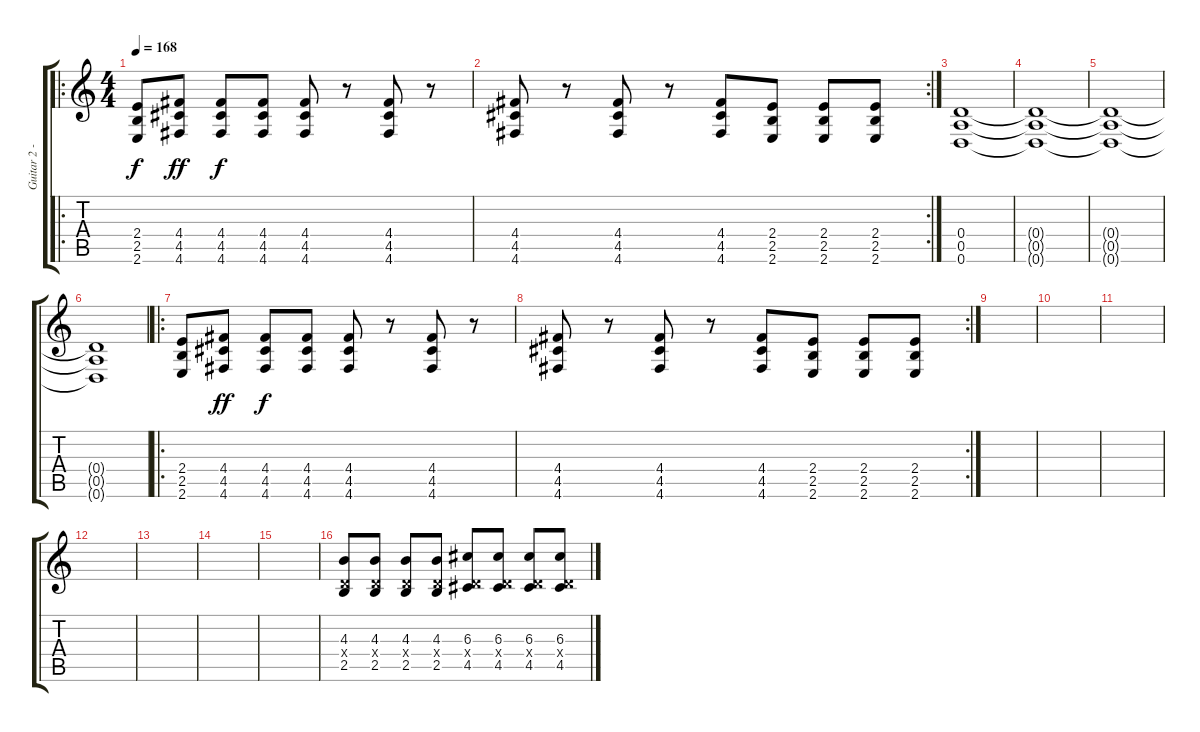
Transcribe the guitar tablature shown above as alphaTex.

\track ("Guitar 2 - Doubled" "Guitar 2 -") {instrument overdrivenguitar}
\staff {score tabs}
\tuning (E4 B3 G3 D3 A2 D2) {hide}
\ro
\ts (4 4)
\tempo 168
\clef g2
\ks c
(2.4 2.5 2.6).8{dy f} (4.4 4.5 4.6).8{dy ff} (4.4 4.5 4.6).8{dy f} (4.4 4.5 4.6).8 (4.4 4.5 4.6).8 r.8 (4.4 4.5 4.6).8 r.8 |
\rc 2
(4.4 4.5 4.6).8 r.8 (4.4 4.5 4.6).8 r.8 (4.4 4.5 4.6).8 (2.4 2.5 2.6).8 (2.4 2.5 2.6).8 (2.4 2.5 2.6).8 |
(0.4 0.5 0.6).1 |
(0.4{t} 0.5{t} 0.6{t}).1 |
(0.4{t} 0.5{t} 0.6{t}).1 |
(0.4{t} 0.5{t} 0.6{t}).1 |
\ro
(2.4 2.5 2.6).8 (4.4 4.5 4.6).8{dy ff} (4.4 4.5 4.6).8{dy f} (4.4 4.5 4.6).8 (4.4 4.5 4.6).8 r.8 (4.4 4.5 4.6).8 r.8 |
\rc 2
(4.4 4.5 4.6).8 r.8 (4.4 4.5 4.6).8 r.8 (4.4 4.5 4.6).8 (2.4 2.5 2.6).8 (2.4 2.5 2.6).8 (2.4 2.5 2.6).8 |
|
|
|
|
|
|
|
(4.3 0.4{x} 2.5).8{instrument distortionguitar} (4.3 0.4{x} 2.5).8 (4.3 0.4{x} 2.5).8 (4.3 0.4{x} 2.5).8 (6.3 0.4{x} 4.5).8 (6.3 0.4{x} 4.5).8 (6.3 0.4{x} 4.5).8 (6.3 0.4{x} 4.5).8
